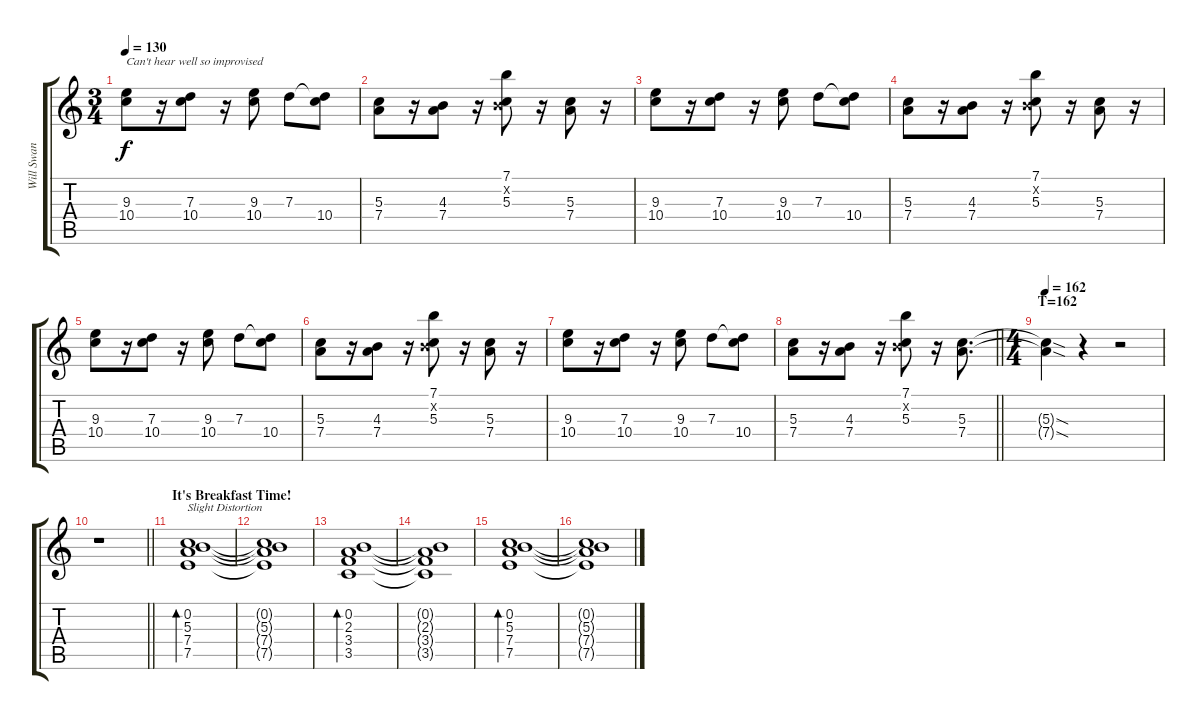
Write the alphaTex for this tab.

\track ("Will Swan 2" "Will Swan ") {instrument distortionguitar}
\staff {score tabs}
\tuning (E4 B3 G3 D3 A2 D2) {hide}
\ts (3 4)
\tempo 130
\clef g2
\ks c
(9.3 10.4).8{txt "Can't hear well so improvised" dy f} r.16 (7.3 10.4).8 r.16 (9.3 10.4).8 7.3.8 (7.3{t} 10.4).8 |
(5.3 7.4).8 r.16 (4.3 7.4).8 r.16 (7.1 0.2{x} 5.3).8 r.16 (5.3 7.4).8 r.16 |
(9.3 10.4).8 r.16 (7.3 10.4).8 r.16 (9.3 10.4).8 7.3.8 (7.3{t} 10.4).8 |
(5.3 7.4).8 r.16 (4.3 7.4).8 r.16 (7.1 0.2{x} 5.3).8 r.16 (5.3 7.4).8 r.16 |
(9.3 10.4).8 r.16 (7.3 10.4).8 r.16 (9.3 10.4).8 7.3.8 (7.3{t} 10.4).8 |
(5.3 7.4).8 r.16 (4.3 7.4).8 r.16 (7.1 0.2{x} 5.3).8 r.16 (5.3 7.4).8 r.16 |
(9.3 10.4).8 r.16 (7.3 10.4).8 r.16 (9.3 10.4).8 7.3.8 (7.3{t} 10.4).8 |
\barLineRight lightlight
(5.3 7.4).8 r.16 (4.3 7.4).8 r.16 (7.1 0.2{x} 5.3).8 r.16 (5.3 7.4).8{d} |
\ts (4 4)
\section ("" "T=162")
\tempo 162
(5.3{sod t} 7.4{sod t}).4 r.4 r.2 |
\barLineRight lightlight
r.1 |
\section ("" "It's Breakfast Time!")
(0.2 5.3 7.4 7.5).1{bd 60 txt "Slight Distortion" volume 10 instrument electricguitarclean} |
(0.2{t} 5.3{t} 7.4{t} 7.5{t}).1 |
(0.2 2.3 3.4 3.5).1{bd 60} |
(0.2{t} 2.3{t} 3.4{t} 3.5{t}).1 |
(0.2 5.3 7.4 7.5).1{bd 60} |
(0.2{t} 5.3{t} 7.4{t} 7.5{t}).1
